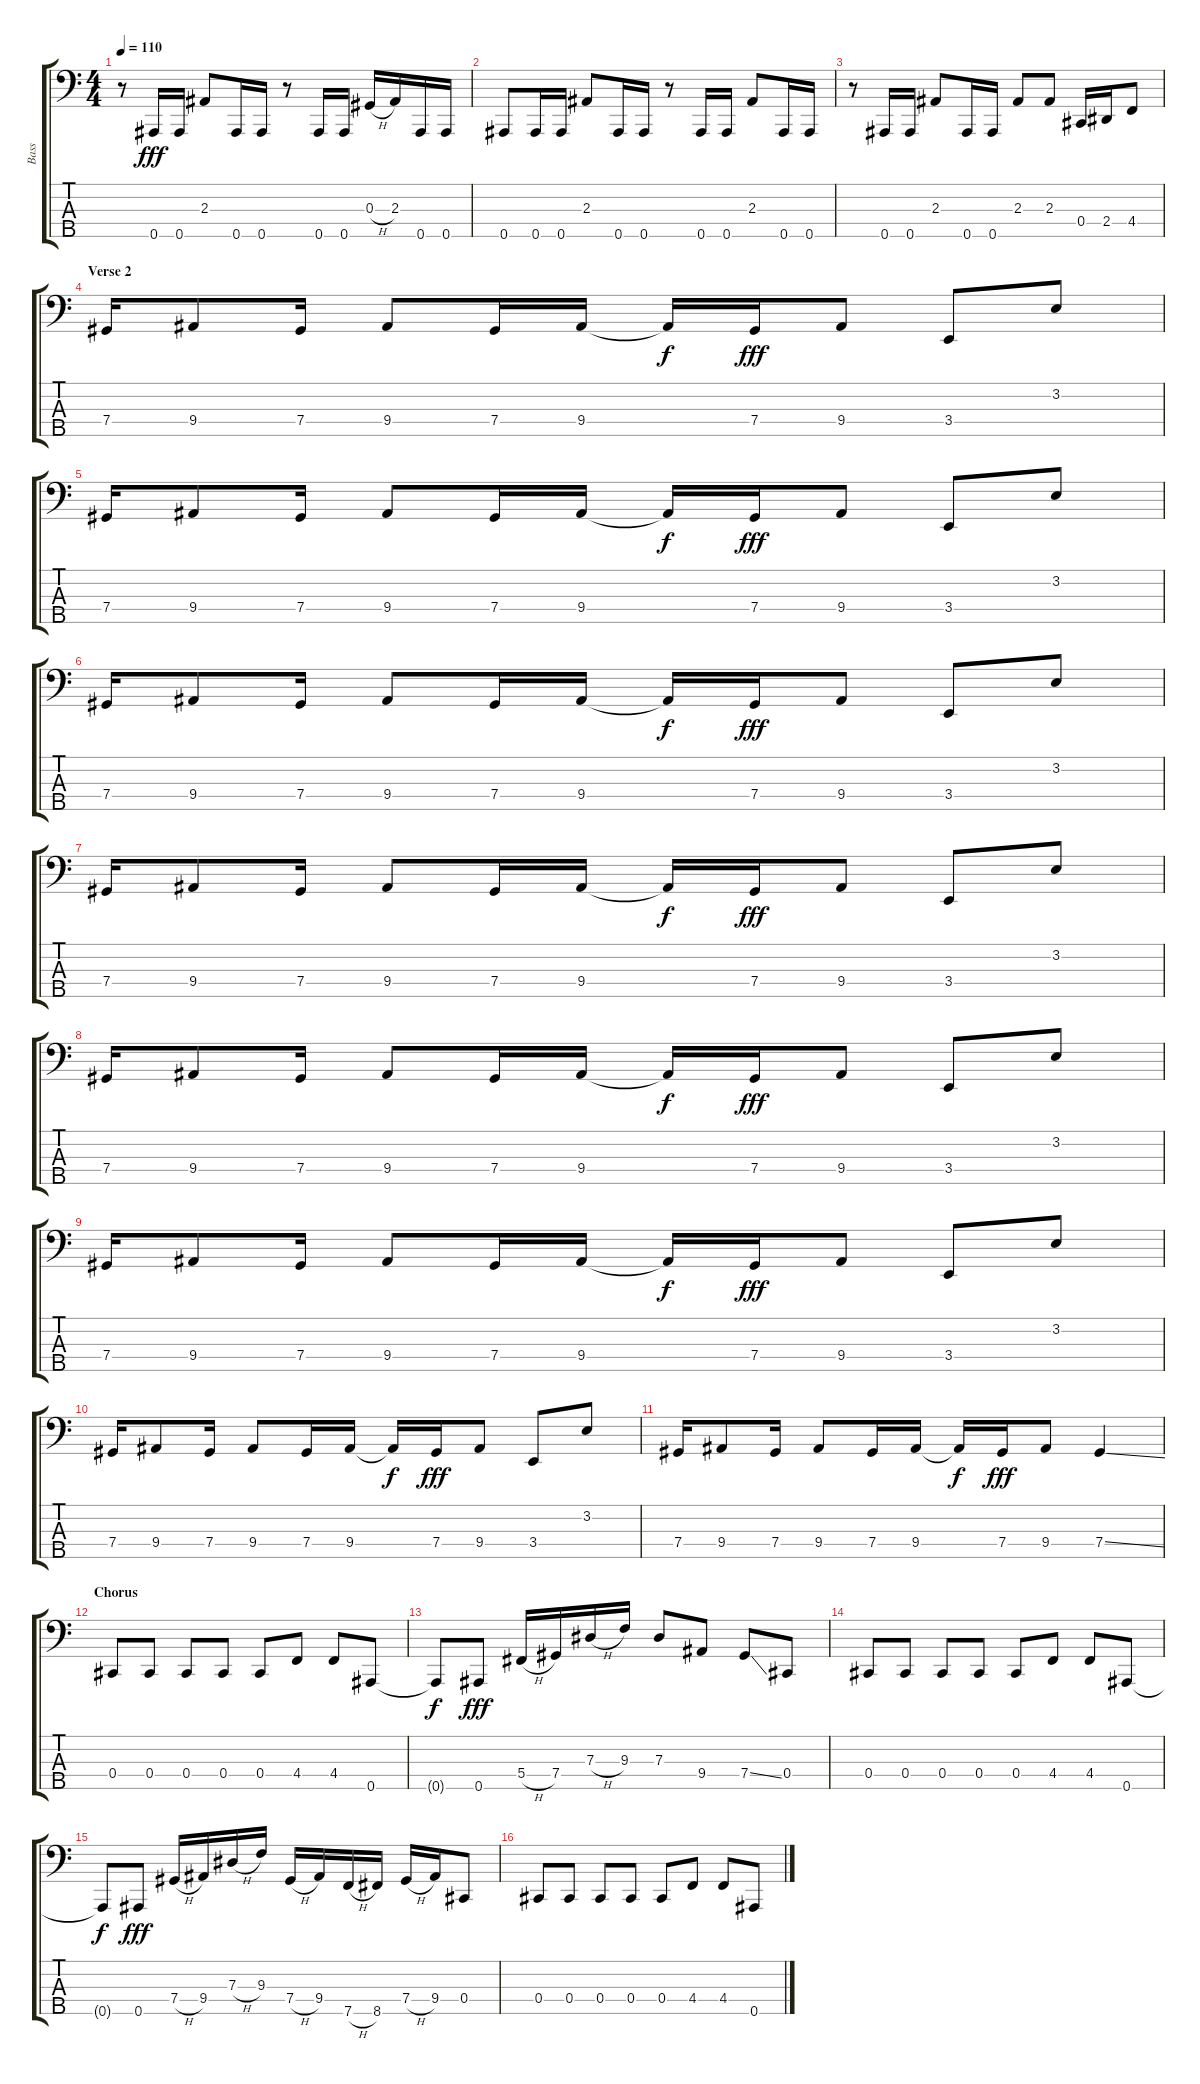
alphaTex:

\track ("Bass" "Bass") {instrument slapbass1}
\staff {score tabs}
\tuning (Gb2 Db2 Ab1 Db1 Bb0) {hide}
\ts (4 4)
\tempo 110
\clef f4
\ks c
r.8{dy fff} 0.5.16 0.5.16 2.3.8 0.5.16 0.5.16 r.8 0.5.16 0.5.16 0.3{h}.16 2.3.16 0.5.16 0.5.16 |
0.5.8 0.5.16 0.5.16 2.3.8 0.5.16 0.5.16 r.8 0.5.16 0.5.16 2.3.8 0.5.16 0.5.16 |
r.8 0.5.16 0.5.16 2.3.8 0.5.16 0.5.16 2.3.8 2.3.8 0.4.16 2.4.16 4.4.8 |
\section ("" "Verse 2")
7.4.16 9.4.8 7.4.16 9.4.8 7.4.16 9.4.16 9.4{t}.16{dy f} 7.4.16{dy fff} 9.4.8 3.4.8 3.2.8 |
7.4.16 9.4.8 7.4.16 9.4.8 7.4.16 9.4.16 9.4{t}.16{dy f} 7.4.16{dy fff} 9.4.8 3.4.8 3.2.8 |
7.4.16 9.4.8 7.4.16 9.4.8 7.4.16 9.4.16 9.4{t}.16{dy f} 7.4.16{dy fff} 9.4.8 3.4.8 3.2.8 |
7.4.16 9.4.8 7.4.16 9.4.8 7.4.16 9.4.16 9.4{t}.16{dy f} 7.4.16{dy fff} 9.4.8 3.4.8 3.2.8 |
7.4.16 9.4.8 7.4.16 9.4.8 7.4.16 9.4.16 9.4{t}.16{dy f} 7.4.16{dy fff} 9.4.8 3.4.8 3.2.8 |
7.4.16 9.4.8 7.4.16 9.4.8 7.4.16 9.4.16 9.4{t}.16{dy f} 7.4.16{dy fff} 9.4.8 3.4.8 3.2.8 |
7.4.16 9.4.8 7.4.16 9.4.8 7.4.16 9.4.16 9.4{t}.16{dy f} 7.4.16{dy fff} 9.4.8 3.4.8 3.2.8 |
7.4.16 9.4.8 7.4.16 9.4.8 7.4.16 9.4.16 9.4{t}.16{dy f} 7.4.16{dy fff} 9.4.8 7.4{ss}.4 |
\section ("" "Chorus")
0.4.8 0.4.8 0.4.8 0.4.8 0.4.8 4.4.8 4.4.8 0.5.8 |
0.5{t}.8{dy f} 0.5.8{dy fff} 5.4{h}.16 7.4.16 7.3{h}.16 9.3.16 7.3.8 9.4.8 7.4{ss}.8 0.4.8 |
0.4.8 0.4.8 0.4.8 0.4.8 0.4.8 4.4.8 4.4.8 0.5.8 |
0.5{t}.8{dy f} 0.5.8{dy fff} 7.4{h}.16 9.4.16 7.3{h}.16 9.3.16 7.4{h}.16 9.4.16 7.5{h}.16 8.5.16 7.4{h}.16 9.4.16 0.4.8 |
0.4.8 0.4.8 0.4.8 0.4.8 0.4.8 4.4.8 4.4.8 0.5.8
